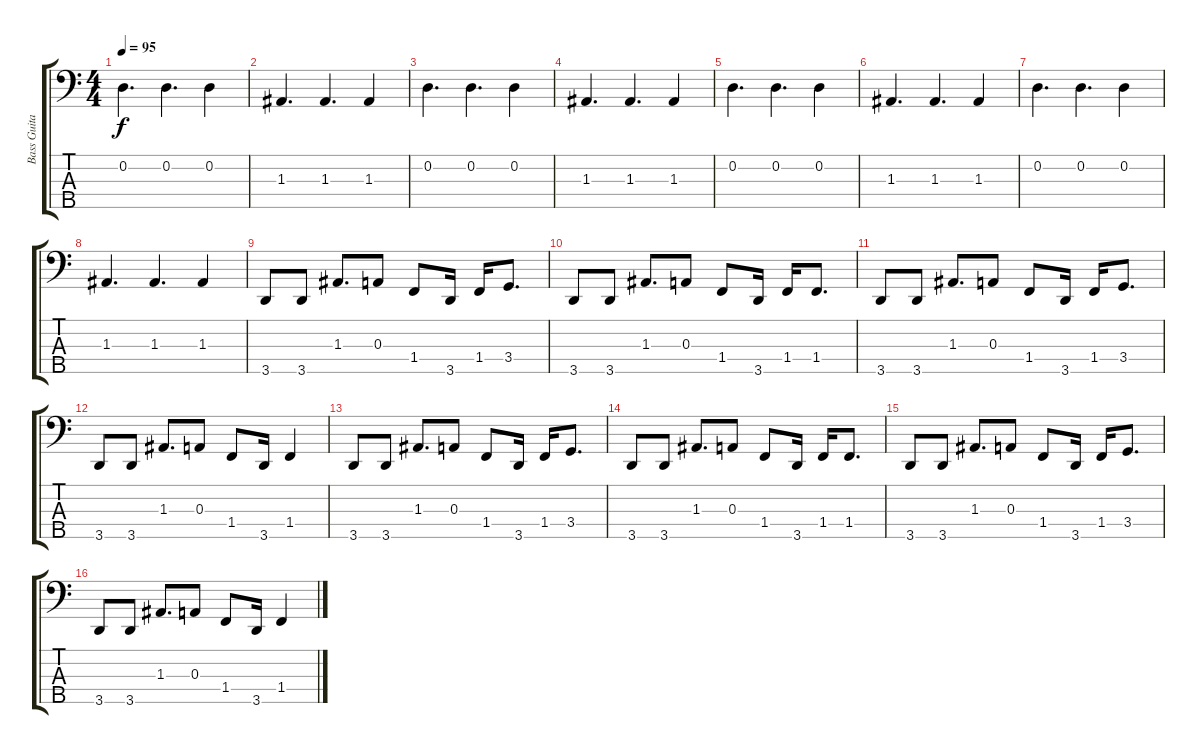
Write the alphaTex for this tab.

\track ("Bass Guitar" "Bass Guita") {instrument electricbassfinger}
\staff {score tabs}
\tuning (G2 D2 A1 E1 B0) {hide}
\ts (4 4)
\tempo 95
\clef f4
\ks c
0.2.4{d dy f instrument electricbassfinger} 0.2.4{d} 0.2.4 |
1.3.4{d} 1.3.4{d} 1.3.4 |
0.2.4{d} 0.2.4{d} 0.2.4 |
1.3.4{d} 1.3.4{d} 1.3.4 |
0.2.4{d} 0.2.4{d} 0.2.4 |
1.3.4{d} 1.3.4{d} 1.3.4 |
0.2.4{d} 0.2.4{d} 0.2.4 |
1.3.4{d} 1.3.4{d} 1.3.4 |
3.5.8 3.5.8 1.3.8{d} 0.3.8 1.4.8 3.5.16 1.4.16 3.4.8{d} |
3.5.8 3.5.8 1.3.8{d} 0.3.8 1.4.8 3.5.16 1.4.16 1.4.8{d} |
3.5.8 3.5.8 1.3.8{d} 0.3.8 1.4.8 3.5.16 1.4.16 3.4.8{d} |
3.5.8 3.5.8 1.3.8{d} 0.3.8 1.4.8 3.5.16 1.4.4 |
3.5.8 3.5.8 1.3.8{d} 0.3.8 1.4.8 3.5.16 1.4.16 3.4.8{d} |
3.5.8 3.5.8 1.3.8{d} 0.3.8 1.4.8 3.5.16 1.4.16 1.4.8{d} |
3.5.8 3.5.8 1.3.8{d} 0.3.8 1.4.8 3.5.16 1.4.16 3.4.8{d} |
3.5.8 3.5.8 1.3.8{d} 0.3.8 1.4.8 3.5.16 1.4.4
